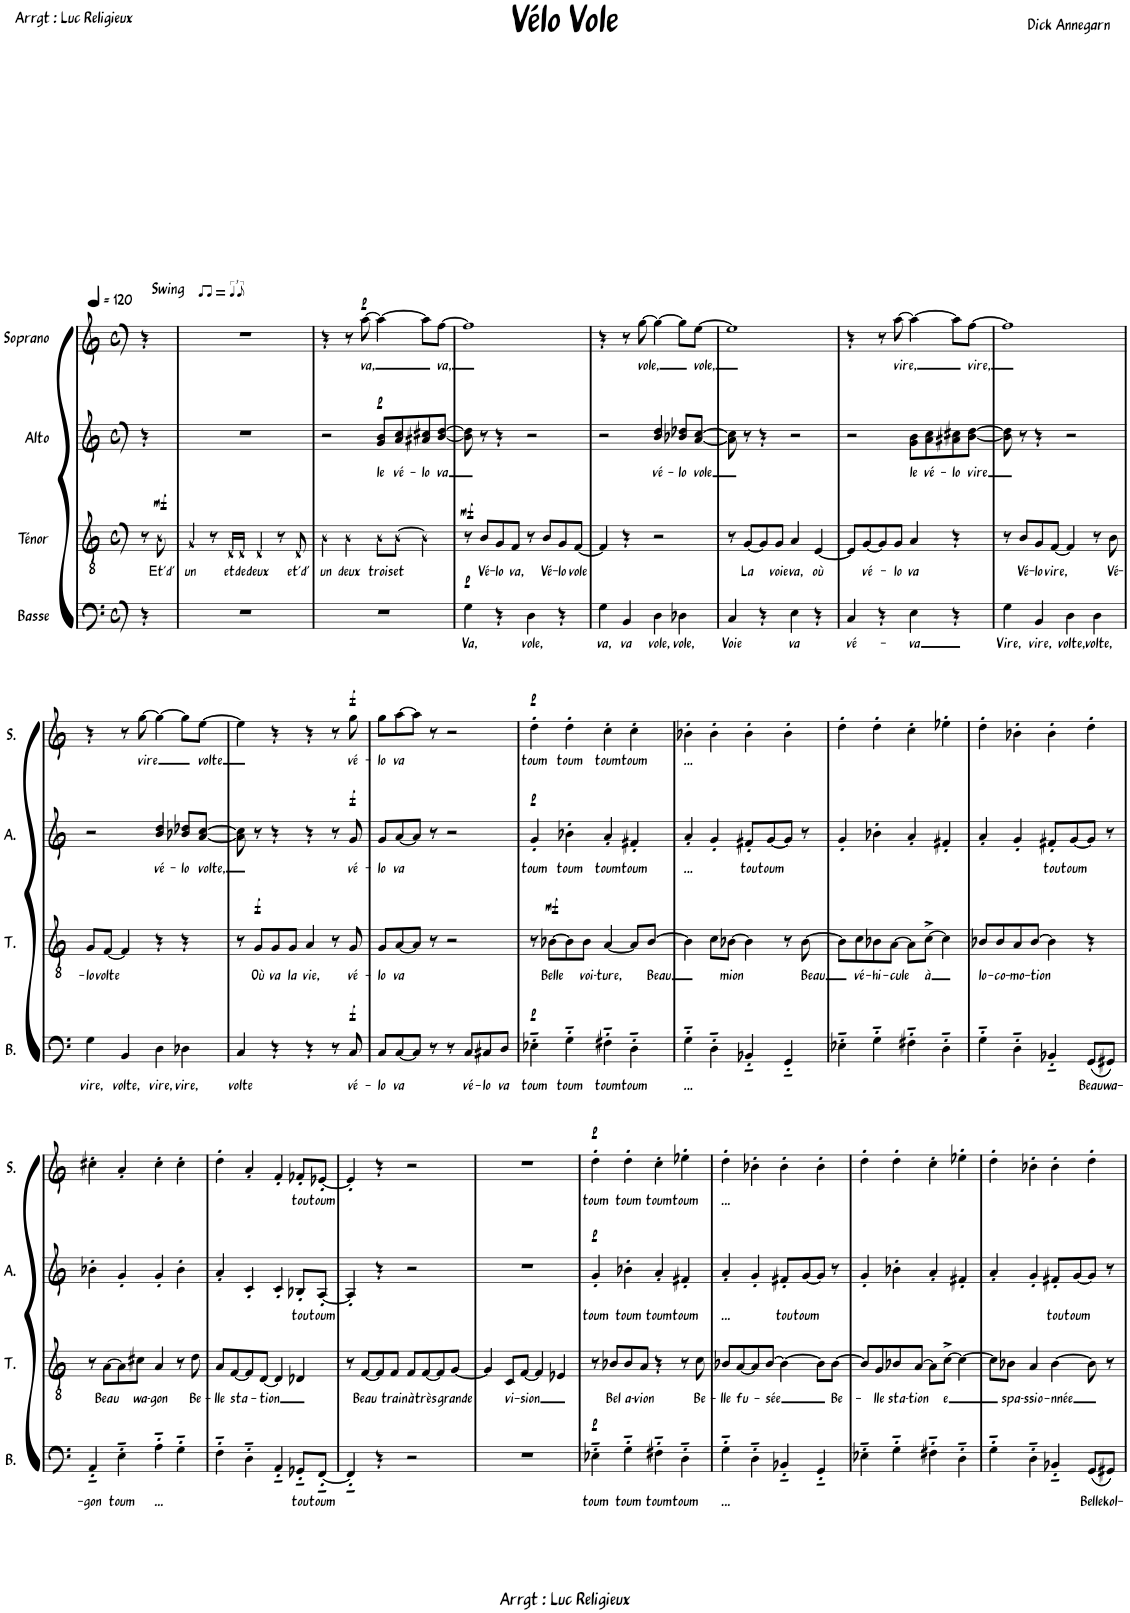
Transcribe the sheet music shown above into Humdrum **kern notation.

**kern	**text	**dynam	**kern	**text	**dynam	**kern	**text	**dynam	**kern	**text	**dynam
*part4	*part4	*part4	*part3	*part3	*part3	*part2	*part2	*part2	*part1	*part1	*part1
*staff4	*staff4	*staff4	*staff3	*staff3	*staff3	*staff2	*staff2	*staff2	*staff1	*staff1	*staff1
*I"Basse	*	*	*I"Ténor	*	*	*I"Alto	*	*	*I"Soprano	*	*
*I'B.	*	*	*I'T.	*	*	*I'A.	*	*	*I'S.	*	*
*clefF4	*	*	*clefGv2	*	*	*clefG2	*	*	*clefG2	*	*
*k[]	*	*	*k[]	*	*	*k[]	*	*	*k[]	*	*
*M4/4	*	*	*M4/4	*	*	*M4/4	*	*	*M4/4	*	*
*met(c)	*	*	*met(c)	*	*	*met(c)	*	*	*met(c)	*	*
*MM120	*	*	*MM120	*	*	*MM120	*	*	*MM120	*	*
=1	=1	=1	=1	=1	=1	=1	=1	=1	=1	=1	=1
!	!	!	!	!	!	!	!	!	!LO:TX:a:t=Swing	!	!
4r	.	.	8r	.	.	4r	.	.	4r	.	.
!	!	!	!	!LO:LY:b	!LO:DY:a	!	!	!	!	!	!
.	.	.	8B\	Et'd'	mf	.	.	.	.	.	.
=2	=2	=2	=2	=2	=2	=2	=2	=2	=2	=2	=2
!	!	!	!	!LO:LY:b	!	!	!	!	!	!	!
1r	.	.	4G/	un	.	1r	.	.	1r	.	.
.	.	.	8r	.	.	.	.	.	.	.	.
!	!	!	!	!LO:LY:b	!	!	!	!	!	!	!
.	.	.	16D/LL	et	.	.	.	.	.	.	.
!	!	!	!	!LO:LY:b	!	!	!	!	!	!	!
.	.	.	16D/JJ	de	.	.	.	.	.	.	.
!	!	!	!	!LO:LY:b	!	!	!	!	!	!	!
.	.	.	4D/	deux	.	.	.	.	.	.	.
.	.	.	8r	.	.	.	.	.	.	.	.
!	!	!	!	!LO:LY:b	!	!	!	!	!	!	!
.	.	.	8D/	et'd'	.	.	.	.	.	.	.
=3	=3	=3	=3	=3	=3	=3	=3	=3	=3	=3	=3
!	!	!	!	!LO:LY:b	!	!	!	!	!	!	!
1r	.	.	4B\	un	.	2r	.	.	4r	.	.
!	!	!	!	!LO:LY:b	!	!	!	!	!	!	!
.	.	.	4B\	deux	.	.	.	.	8r	.	.
!	!	!	!	!	!	!	!	!	!	!LO:LY:b	!LO:DY:a
.	.	.	.	.	.	.	.	.	[8aa\	va,	p
!	!	!	!	!LO:LY:b	!	!	!LO:LY:b	!LO:DY:a	!	!	!
.	.	.	8B\L	trois	.	8g/ 8b/L	le	p	4aa\_	.	.
!	!	!	!	!LO:LY:b	!	!	!LO:LY:b	!	!	!	!
.	.	.	[8B\J	et	.	8a/ 8cc/	vé-	.	.	.	.
!	!	!	!	!	!	!	!LO:LY:b	!	!	!	!
.	.	.	4B\]	.	.	8a#X/ 8cc#X/	-lo	.	8aa\L]	.	.
!	!	!	!	!	!	!	!LO:LY:b	!	!	!LO:LY:b	!
.	.	.	.	.	.	[8b/ [8dd/J	va	.	[8ff\J	va,	.
=4	=4	=4	=4	=4	=4	=4	=4	=4	=4	=4	=4
!	!LO:LY:b	!LO:DY:a	!	!	!LO:DY:a	!	!	!	!	!	!
4G\	Va,	p	8r	.	mf	8b\] 8dd\]	.	.	1ff]	.	.
!	!	!	!	!LO:LY:b	!	!	!	!	!	!	!
.	.	.	8B/L	Vé-	.	8r	.	.	.	.	.
!	!	!	!	!LO:LY:b	!	!	!	!	!	!	!
4r	.	.	8G/	-lo	.	4r	.	.	.	.	.
!	!	!	!	!LO:LY:b	!	!	!	!	!	!	!
.	.	.	8F/J	va,	.	.	.	.	.	.	.
!	!LO:LY:b	!	!	!	!	!	!	!	!	!	!
4D\	vole,	.	8r	.	.	2r	.	.	.	.	.
!	!	!	!	!LO:LY:b	!	!	!	!	!	!	!
.	.	.	8B/L	Vé-	.	.	.	.	.	.	.
!	!	!	!	!LO:LY:b	!	!	!	!	!	!	!
4r	.	.	8G/	-lo	.	.	.	.	.	.	.
!	!	!	!	!LO:LY:b	!	!	!	!	!	!	!
.	.	.	[8F/J	vole	.	.	.	.	.	.	.
=5	=5	=5	=5	=5	=5	=5	=5	=5	=5	=5	=5
!	!LO:LY:b	!	!	!	!	!	!	!	!	!	!
4G\	va,	.	4F/]	.	.	2r	.	.	4r	.	.
!	!LO:LY:b	!	!	!	!	!	!	!	!	!	!
4BB/	va	.	4r	.	.	.	.	.	8r	.	.
!	!	!	!	!	!	!	!	!	!	!LO:LY:b	!
.	.	.	.	.	.	.	.	.	[8gg\	vole,	.
!	!LO:LY:b	!	!	!	!	!	!LO:LY:b	!	!	!	!
4D\	vole,	.	2r	.	.	4b/ 4dd/	vé-	.	4gg\_	.	.
!	!LO:LY:b	!	!	!	!	!	!LO:LY:b	!	!	!	!
4D-X\	vole,	.	.	.	.	8b-X/ 8dd-X/L	-lo	.	8gg\L]	.	.
!	!	!	!	!	!	!	!LO:LY:b	!	!	!LO:LY:b	!
.	.	.	.	.	.	[8a/ [8cc/J	vole	.	[8ee\J	vole,	.
=6	=6	=6	=6	=6	=6	=6	=6	=6	=6	=6	=6
!	!LO:LY:b	!	!	!	!	!	!	!	!	!	!
4C/	Voie	.	8r	.	.	8a\] 8cc\]	.	.	1ee]	.	.
!	!	!	!	!LO:LY:b	!	!	!	!	!	!	!
.	.	.	[8G/L	La	.	8r	.	.	.	.	.
4r	.	.	8G/]	.	.	4r	.	.	.	.	.
!	!	!	!	!LO:LY:b	!	!	!	!	!	!	!
.	.	.	8G/J	voie	.	.	.	.	.	.	.
!	!LO:LY:b	!	!	!LO:LY:b	!	!	!	!	!	!	!
4E\	va	.	4A/	va,	.	2r	.	.	.	.	.
!	!	!	!	!LO:LY:b	!	!	!	!	!	!	!
4r	.	.	[4E/	où	.	.	.	.	.	.	.
=7	=7	=7	=7	=7	=7	=7	=7	=7	=7	=7	=7
!	!LO:LY:b	!	!	!	!	!	!	!	!	!	!
4C/	vé-	.	8E/L]	.	.	2r	.	.	4r	.	.
!	!	!	!	!LO:LY:b	!	!	!	!	!	!	!
.	.	.	[8G/	-vé-	.	.	.	.	.	.	.
4r	.	.	8G/]	.	.	.	.	.	8r	.	.
!	!	!	!	!LO:LY:b	!	!	!	!	!	!LO:LY:b	!
.	.	.	8G/J	-lo	.	.	.	.	[8aa\	vire,	.
!	!LO:LY:b	!	!	!LO:LY:b	!	!	!LO:LY:b	!	!	!	!
4E\	va	.	4A/	va	.	8g\ 8b\L	le	.	4aa\_	.	.
!	!	!	!	!	!	!	!LO:LY:b	!	!	!	!
.	.	.	.	.	.	8a\ 8cc\	vé-	.	.	.	.
!	!	!	!	!	!	!	!LO:LY:b	!	!	!	!
4r	.	.	4r	.	.	8a#X\ 8cc#X\	-lo	.	8aa\L]	.	.
!	!	!	!	!	!	!	!LO:LY:b	!	!	!LO:LY:b	!
.	.	.	.	.	.	[8b\ [8dd\J	vire	.	[8ff\J	vire,	.
=8	=8	=8	=8	=8	=8	=8	=8	=8	=8	=8	=8
!	!LO:LY:b	!	!	!	!	!	!	!	!	!	!
4G\	Vire,	.	8r	.	.	8b\] 8dd\]	.	.	1ff]	.	.
!	!	!	!	!LO:LY:b	!	!	!	!	!	!	!
.	.	.	8B/L	Vé-	.	8r	.	.	.	.	.
!	!LO:LY:b	!	!	!LO:LY:b	!	!	!	!	!	!	!
4BB/	vire,	.	8G/	-lo	.	4r	.	.	.	.	.
!	!	!	!	!LO:LY:b	!	!	!	!	!	!	!
.	.	.	[8F/J	vire,	.	.	.	.	.	.	.
!	!LO:LY:b	!	!	!	!	!	!	!	!	!	!
4D\	volte,	.	4F/]	.	.	2r	.	.	.	.	.
!	!LO:LY:b	!	!	!	!	!	!	!	!	!	!
4D\	volte,	.	8r	.	.	.	.	.	.	.	.
!	!	!	!	!LO:LY:b	!	!	!	!	!	!	!
.	.	.	8B\	Vé-	.	.	.	.	.	.	.
!!LO:LB:g=z
=9	=9	=9	=9	=9	=9	=9	=9	=9	=9	=9	=9
!	!LO:LY:b	!	!	!LO:LY:b	!	!	!	!	!	!	!
4G\	vire,	.	8G/L	-lo	.	2r	.	.	4r	.	.
!	!	!	!	!LO:LY:b	!	!	!	!	!	!	!
.	.	.	[8F/J	volte	.	.	.	.	.	.	.
!	!LO:LY:b	!	!	!	!	!	!	!	!	!	!
4BB/	volte,	.	4F/]	.	.	.	.	.	8r	.	.
!	!	!	!	!	!	!	!	!	!	!LO:LY:b	!
.	.	.	.	.	.	.	.	.	[8gg\	vire	.
!	!LO:LY:b	!	!	!	!	!	!LO:LY:b	!	!	!	!
4D\	vire,	.	4r	.	.	4b/ 4dd/	vé-	.	4gg\_	.	.
!	!LO:LY:b	!	!	!	!	!	!LO:LY:b	!	!	!	!
4D-X\	vire,	.	4r	.	.	8b-X/ 8dd-X/L	-lo	.	8gg\L]	.	.
!	!	!	!	!	!	!	!LO:LY:b	!	!	!LO:LY:b	!
.	.	.	.	.	.	[8a/ [8cc/J	volte,	.	[8ee\J	volte	.
=10	=10	=10	=10	=10	=10	=10	=10	=10	=10	=10	=10
!	!LO:LY:b	!	!	!	!	!	!	!	!	!	!
4C/	volte	.	8r	.	.	8a\] 8cc\]	.	.	4ee\]	.	.
!	!	!	!	!LO:LY:b	!LO:DY:a	!	!	!	!	!	!
.	.	.	8G/L	Où	f	8r	.	.	.	.	.
!	!	!	!	!LO:LY:b	!	!	!	!	!	!	!
4r	.	.	8G/	va	.	4r	.	.	4r	.	.
!	!	!	!	!LO:LY:b	!	!	!	!	!	!	!
.	.	.	8G/J	la	.	.	.	.	.	.	.
!	!	!	!	!LO:LY:b	!	!	!	!	!	!	!
4r	.	.	4A/	vie,	.	4r	.	.	4r	.	.
8r	.	.	8r	.	.	8r	.	.	8r	.	.
!	!LO:LY:b	!LO:DY:a	!	!LO:LY:b	!	!	!LO:LY:b	!LO:DY:a	!	!LO:LY:b	!LO:DY:a
8C/	vé-	f	8G/	vé-	.	8g/	vé-	f	8gg\	vé-	f
=11	=11	=11	=11	=11	=11	=11	=11	=11	=11	=11	=11
!	!LO:LY:b	!	!	!LO:LY:b	!	!	!LO:LY:b	!	!	!LO:LY:b	!
8C/L	-lo	.	8G/L	-lo	.	8g/L	-lo	.	8gg\L	-lo	.
!	!LO:LY:b	!	!	!LO:LY:b	!	!	!LO:LY:b	!	!	!LO:LY:b	!
[8C/	va	.	[8A/	va	.	[8a/	va	.	[8aa\	va	.
8C/J]	.	.	8A/J]	.	.	8a/J]	.	.	8aa\J]	.	.
8r	.	.	8r	.	.	8r	.	.	8r	.	.
8r	.	.	2r	.	.	2r	.	.	2r	.	.
!	!LO:LY:b	!	!	!	!	!	!	!	!	!	!
8C/L	vé-	.	.	.	.	.	.	.	.	.	.
!	!LO:LY:b	!	!	!	!	!	!	!	!	!	!
8C#X/	-lo	.	.	.	.	.	.	.	.	.	.
!	!LO:LY:b	!	!	!	!	!	!	!	!	!	!
8D/J	va	.	.	.	.	.	.	.	.	.	.
=12	=12	=12	=12	=12	=12	=12	=12	=12	=12	=12	=12
!	!LO:LY:b	!LO:DY:a	!	!	!	!	!LO:LY:b	!LO:DY:a	!	!LO:LY:b	!LO:DY:a
4E-X'~\	toum	p	8r	.	.	4g'/	toum	p	4dd'\	toum	p
!	!	!	!	!LO:LY:b	!LO:DY:a	!	!	!	!	!	!
.	.	.	[8B-X\L	Belle	mf	.	.	.	.	.	.
!	!LO:LY:b	!	!	!	!	!	!LO:LY:b	!	!	!LO:LY:b	!
4G'~\	toum	.	8B-\]	.	.	4b-X'\	toum	.	4dd'\	toum	.
!	!	!	!	!LO:LY:b	!	!	!	!	!	!	!
.	.	.	8B-\J	voi-	.	.	.	.	.	.	.
!	!LO:LY:b	!	!	!LO:LY:b	!	!	!LO:LY:b	!	!	!LO:LY:b	!
4F#X'~\	toum	.	[4A/	-ture,	.	4a'/	toum	.	4cc'\	toum	.
!	!LO:LY:b	!	!	!	!	!	!LO:LY:b	!	!	!LO:LY:b	!
4D'~\	toum	.	8A/L]	.	.	4f#X'/	toum	.	4cc'\	toum	.
!	!	!	!	!LO:LY:b	!	!	!	!	!	!	!
.	.	.	[8B-/J	Beau	.	.	.	.	.	.	.
=13	=13	=13	=13	=13	=13	=13	=13	=13	=13	=13	=13
!	!LO:LY:b	!	!	!	!	!	!LO:LY:b	!	!	!LO:LY:b	!
4G'~\	...	.	4B-\]	.	.	4a'/	...	.	4b-X'\	...	.
4D'~\	.	.	8c\L	.	.	4g'/	.	.	4b-'\	.	.
!	!	!	!	!LO:LY:b	!	!	!	!	!	!	!
.	.	.	[8B-X\J	-mion	.	.	.	.	.	.	.
!	!	!	!	!	!	!	!LO:LY:b	!	!	!	!
4BB-X'~/	.	.	4B-\]	.	.	8f#X'/L	tou	.	4b-'\	.	.
!	!	!	!	!	!	!	!LO:LY:b	!	!	!	!
.	.	.	.	.	.	[8g/	toum	.	.	.	.
4GG'~/	.	.	8r	.	.	8g/J]	.	.	4b-'\	.	.
!	!	!	!	!LO:LY:b	!	!	!	!	!	!	!
.	.	.	[8B-\	Beau	.	8r	.	.	.	.	.
=14	=14	=14	=14	=14	=14	=14	=14	=14	=14	=14	=14
4E-X'~\	.	.	8B-\L]	.	.	4g'/	.	.	4dd'\	.	.
!	!	!	!	!LO:LY:b	!	!	!	!	!	!	!
.	.	.	8c\	vé-	.	.	.	.	.	.	.
!	!	!	!	!LO:LY:b	!	!	!	!	!	!	!
4G'~\	.	.	8B-X\	-hi-	.	4b-X'\	.	.	4dd'\	.	.
!	!	!	!	!LO:LY:b	!	!	!	!	!	!	!
.	.	.	[8A\J	-cule	.	.	.	.	.	.	.
4F#X'~\	.	.	8A\L]	.	.	4a'/	.	.	4cc'\	.	.
!	!	!	!	!LO:LY:b	!	!	!	!	!	!	!
.	.	.	[8c^\J	à	.	.	.	.	.	.	.
4D'~\	.	.	4c\]	.	.	4f#X'/	.	.	4ee-X'\	.	.
=15	=15	=15	=15	=15	=15	=15	=15	=15	=15	=15	=15
!	!	!	!	!LO:LY:b	!	!	!	!	!	!	!
4G'~\	.	.	8B-X/L	lo-	.	4a'/	.	.	4dd'\	.	.
!	!	!	!	!LO:LY:b	!	!	!	!	!	!	!
.	.	.	8B-/	-co-	.	.	.	.	.	.	.
!	!	!	!	!LO:LY:b	!	!	!	!	!	!	!
4D'~\	.	.	8A/	-mo-	.	4g'/	.	.	4b-X'\	.	.
!	!	!	!	!LO:LY:b	!	!	!	!	!	!	!
.	.	.	[8B-/J	-tion	.	.	.	.	.	.	.
!	!	!	!	!	!	!	!LO:LY:b	!	!	!	!
4BB-X'~/	.	.	4B-\]	.	.	8f#X'/L	tou	.	4b-'\	.	.
!	!	!	!	!	!	!	!LO:LY:b	!	!	!	!
.	.	.	.	.	.	[8g/	toum	.	.	.	.
!	!LO:LY:b	!	!	!	!	!	!	!	!	!	!
(8GG/L	Beau	.	4r	.	.	8g/J]	.	.	4dd'\	.	.
!	!LO:LY:b	!	!	!	!	!	!	!	!	!	!
8GG#X/J)	wa-	.	.	.	.	8r	.	.	.	.	.
!!LO:LB:g=z
=16	=16	=16	=16	=16	=16	=16	=16	=16	=16	=16	=16
!	!LO:LY:b	!	!	!	!	!	!	!	!	!	!
4AA'~/	-gon	.	8r	.	.	4b-X'\	.	.	4cc#X'\	.	.
!	!	!	!	!LO:LY:b	!	!	!	!	!	!	!
.	.	.	[8A\L	Beau	.	.	.	.	.	.	.
!	!LO:LY:b	!	!	!	!	!	!	!	!	!	!
4E'~\	toum	.	8A\]	.	.	4g'/	.	.	4a'/	.	.
!	!	!	!	!LO:LY:b	!	!	!	!	!	!	!
.	.	.	8c#X\J	wa-	.	.	.	.	.	.	.
!	!LO:LY:b	!	!	!LO:LY:b	!	!	!	!	!	!	!
4A'~\	...	.	4A/	-gon	.	4g'/	.	.	4cc#'\	.	.
4G'~\	.	.	8r	.	.	4b-'\	.	.	4cc#'\	.	.
!	!	!	!	!LO:LY:b	!	!	!	!	!	!	!
.	.	.	8d\	Be-	.	.	.	.	.	.	.
=17	=17	=17	=17	=17	=17	=17	=17	=17	=17	=17	=17
!	!	!	!	!LO:LY:b	!	!	!	!	!	!	!
4F'~\	.	.	8A/L	-lle	.	4a'/	.	.	4dd'\	.	.
!	!	!	!	!LO:LY:b	!	!	!	!	!	!	!
.	.	.	[8F/	sta-	.	.	.	.	.	.	.
4D'~\	.	.	8F/]	.	.	4c'/	.	.	4a'/	.	.
!	!	!	!	!LO:LY:b	!	!	!	!	!	!	!
.	.	.	[8D/J	-tion	.	.	.	.	.	.	.
4AA'~/	.	.	4D/]	.	.	4c'/	.	.	4f'/	.	.
!	!LO:LY:b	!	!	!	!	!	!LO:LY:b	!	!	!LO:LY:b	!
8GG-X'~/L	tou	.	4D-X/	.	.	8B-X'/L	tou	.	8f-X'/L	tou	.
!	!LO:LY:b	!	!	!	!	!	!LO:LY:b	!	!	!LO:LY:b	!
[8FF'~/J	toum	.	.	.	.	[8A'/J	toum	.	[8e-X'/J	toum	.
=18	=18	=18	=18	=18	=18	=18	=18	=18	=18	=18	=18
4FF'~/]	.	.	8r	.	.	4A'/]	.	.	4e-'/]	.	.
!	!	!	!	!LO:LY:b	!	!	!	!	!	!	!
.	.	.	[8F/L	Beau	.	.	.	.	.	.	.
4r	.	.	8F/]	.	.	4r	.	.	4r	.	.
!	!	!	!	!LO:LY:b	!	!	!	!	!	!	!
.	.	.	8F/J	train	.	.	.	.	.	.	.
!	!	!	!	!LO:LY:b	!	!	!	!	!	!	!
2r	.	.	8F/L	à	.	2r	.	.	2r	.	.
!	!	!	!	!LO:LY:b	!	!	!	!	!	!	!
.	.	.	[8F/	très	.	.	.	.	.	.	.
.	.	.	8F/]	.	.	.	.	.	.	.	.
!	!	!	!	!LO:LY:b	!	!	!	!	!	!	!
.	.	.	[8G/J	grande	.	.	.	.	.	.	.
=19	=19	=19	=19	=19	=19	=19	=19	=19	=19	=19	=19
1r	.	.	4G/]	.	.	1r	.	.	1r	.	.
!	!	!	!	!LO:LY:b	!	!	!	!	!	!	!
.	.	.	8C/L	vi-	.	.	.	.	.	.	.
!	!	!	!	!LO:LY:b	!	!	!	!	!	!	!
.	.	.	[8F/J	-sion	.	.	.	.	.	.	.
.	.	.	4F/]	.	.	.	.	.	.	.	.
.	.	.	4E-X/	.	.	.	.	.	.	.	.
=20	=20	=20	=20	=20	=20	=20	=20	=20	=20	=20	=20
!	!LO:LY:b	!LO:DY:a	!	!	!	!	!LO:LY:b	!LO:DY:a	!	!LO:LY:b	!LO:DY:a
4E-X'~\	toum	p	8r	.	.	4g'/	toum	p	4dd'\	toum	p
!	!	!	!	!LO:LY:b	!	!	!	!	!	!	!
.	.	.	8B-X/L	Bel	.	.	.	.	.	.	.
!	!LO:LY:b	!	!	!LO:LY:b	!	!	!LO:LY:b	!	!	!LO:LY:b	!
4G'~\	toum	.	8B-/	a-	.	4b-X'\	toum	.	4dd'\	toum	.
!	!	!	!	!LO:LY:b	!	!	!	!	!	!	!
.	.	.	8A/J	-vion	.	.	.	.	.	.	.
!	!LO:LY:b	!	!	!	!	!	!LO:LY:b	!	!	!LO:LY:b	!
4F#X'~\	toum	.	4r	.	.	4a'/	toum	.	4cc'\	toum	.
!	!LO:LY:b	!	!	!	!	!	!LO:LY:b	!	!	!LO:LY:b	!
4D'~\	toum	.	8r	.	.	4f#X'/	toum	.	4ee-X'\	toum	.
!	!	!	!	!LO:LY:b	!	!	!	!	!	!	!
.	.	.	8c\	Be-	.	.	.	.	.	.	.
=21	=21	=21	=21	=21	=21	=21	=21	=21	=21	=21	=21
!	!LO:LY:b	!	!	!LO:LY:b	!	!	!LO:LY:b	!	!	!LO:LY:b	!
4G'~\	...	.	8B-X/L	-lle	.	4a'/	...	.	4dd'\	...	.
!	!	!	!	!LO:LY:b	!	!	!	!	!	!	!
.	.	.	[8A/	fu-	.	.	.	.	.	.	.
4D'~\	.	.	8A/]	.	.	4g'/	.	.	4b-X'\	.	.
!	!	!	!	!LO:LY:b	!	!	!	!	!	!	!
.	.	.	[8B-/J	-sée	.	.	.	.	.	.	.
!	!	!	!	!	!	!	!LO:LY:b	!	!	!	!
4BB-X'~/	.	.	4B-\_	.	.	8f#X'/L	tou	.	4b-'\	.	.
!	!	!	!	!	!	!	!LO:LY:b	!	!	!	!
.	.	.	.	.	.	[8g/	toum	.	.	.	.
4GG'~/	.	.	8B-\L]	.	.	8g/J]	.	.	4b-'\	.	.
!	!	!	!	!LO:LY:b	!	!	!	!	!	!	!
.	.	.	[8B-\J	Be-	.	8r	.	.	.	.	.
=22	=22	=22	=22	=22	=22	=22	=22	=22	=22	=22	=22
4E-X'~\	.	.	8B-/L]	.	.	4g'/	.	.	4dd'\	.	.
!	!	!	!	!LO:LY:b	!	!	!	!	!	!	!
.	.	.	8G/	-lle	.	.	.	.	.	.	.
!	!	!	!	!LO:LY:b	!	!	!	!	!	!	!
4G'~\	.	.	8B-X/	sta-	.	4b-X'\	.	.	4dd'\	.	.
!	!	!	!	!LO:LY:b	!	!	!	!	!	!	!
.	.	.	[8A/J	-tion	.	.	.	.	.	.	.
4F#X'~\	.	.	8A\L]	.	.	4a'/	.	.	4cc'\	.	.
!	!	!	!	!LO:LY:b	!	!	!	!	!	!	!
.	.	.	[8c^>\J	e	.	.	.	.	.	.	.
4D'~\	.	.	4c\_	.	.	4f#X'/	.	.	4ee-X'\	.	.
=23	=23	=23	=23	=23	=23	=23	=23	=23	=23	=23	=23
4G'~\	.	.	8c\L]	.	.	4a'/	.	.	4dd'\	.	.
!	!	!	!	!LO:LY:b	!	!	!	!	!	!	!
.	.	.	8B-X\J	spa-	.	.	.	.	.	.	.
!	!	!	!	!LO:LY:b	!	!	!	!	!	!	!
4D'~\	.	.	4A/	-ssio-	.	4g'/	.	.	4b-X'\	.	.
!	!	!	!	!LO:LY:b	!	!	!LO:LY:b	!	!	!	!
4BB-X'~/	.	.	[4B-\	-nnée	.	8f#X'/L	tou	.	4b-'\	.	.
!	!	!	!	!	!	!	!LO:LY:b	!	!	!	!
.	.	.	.	.	.	[8g/	toum	.	.	.	.
!	!LO:LY:b	!	!	!	!	!	!	!	!	!	!
(8GG/L	Belle	.	8B-\]	.	.	8g/J]	.	.	4dd'\	.	.
!	!LO:LY:b	!	!	!	!	!	!	!	!	!	!
8GG#X/J)	kol-	.	8r	.	.	8r	.	.	.	.	.
=	=	=	=	=	=	=	=	=	=	=	=
*-	*-	*-	*-	*-	*-	*-	*-	*-	*-	*-	*-
